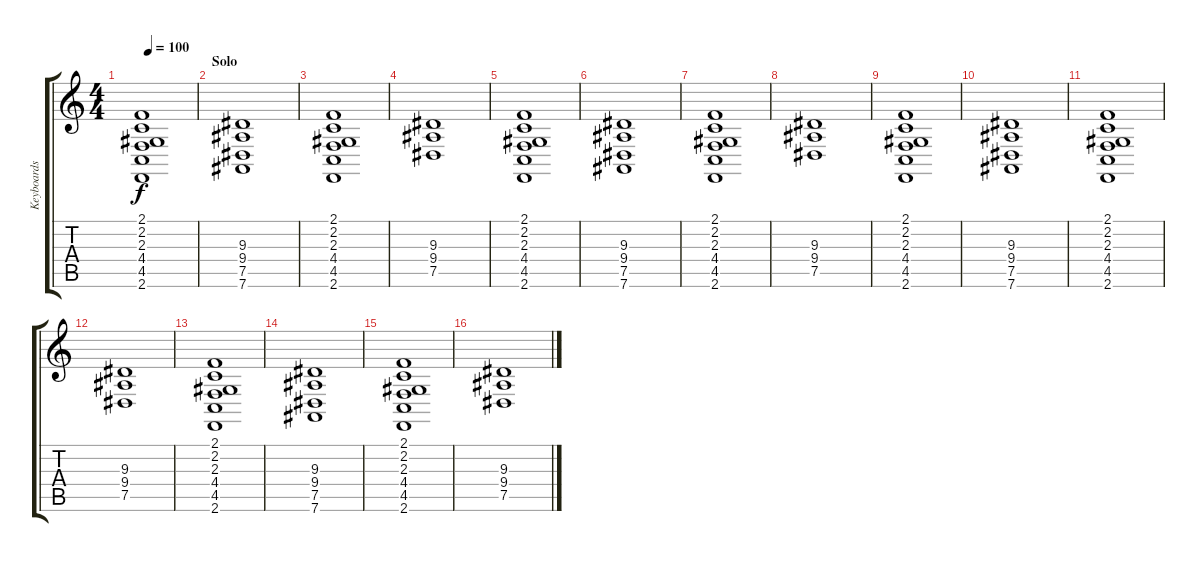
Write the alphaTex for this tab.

\track ("Keyboards" "Keyboards") {instrument choiraahs}
\staff {score tabs}
\tuning (Eb4 Bb3 Gb3 Db3 Ab2 Eb2) {hide}
\ts (4 4)
\tempo 100
\clef g2
\ks c
(2.1 2.2 2.3 4.4 4.5 2.6).1{dy f} |
\section ("" "Solo")
(9.3 9.4 7.5 7.6).1 |
(2.1 2.2 2.3 4.4 4.5 2.6).1 |
(9.3 9.4 7.5).1 |
(2.1 2.2 2.3 4.4 4.5 2.6).1 |
(9.3 9.4 7.5 7.6).1 |
(2.1 2.2 2.3 4.4 4.5 2.6).1 |
(9.3 9.4 7.5).1 |
(2.1 2.2 2.3 4.4 4.5 2.6).1 |
(9.3 9.4 7.5 7.6).1 |
(2.1 2.2 2.3 4.4 4.5 2.6).1 |
(9.3 9.4 7.5).1 |
(2.1 2.2 2.3 4.4 4.5 2.6).1 |
(9.3 9.4 7.5 7.6).1 |
(2.1 2.2 2.3 4.4 4.5 2.6).1 |
(9.3 9.4 7.5).1
